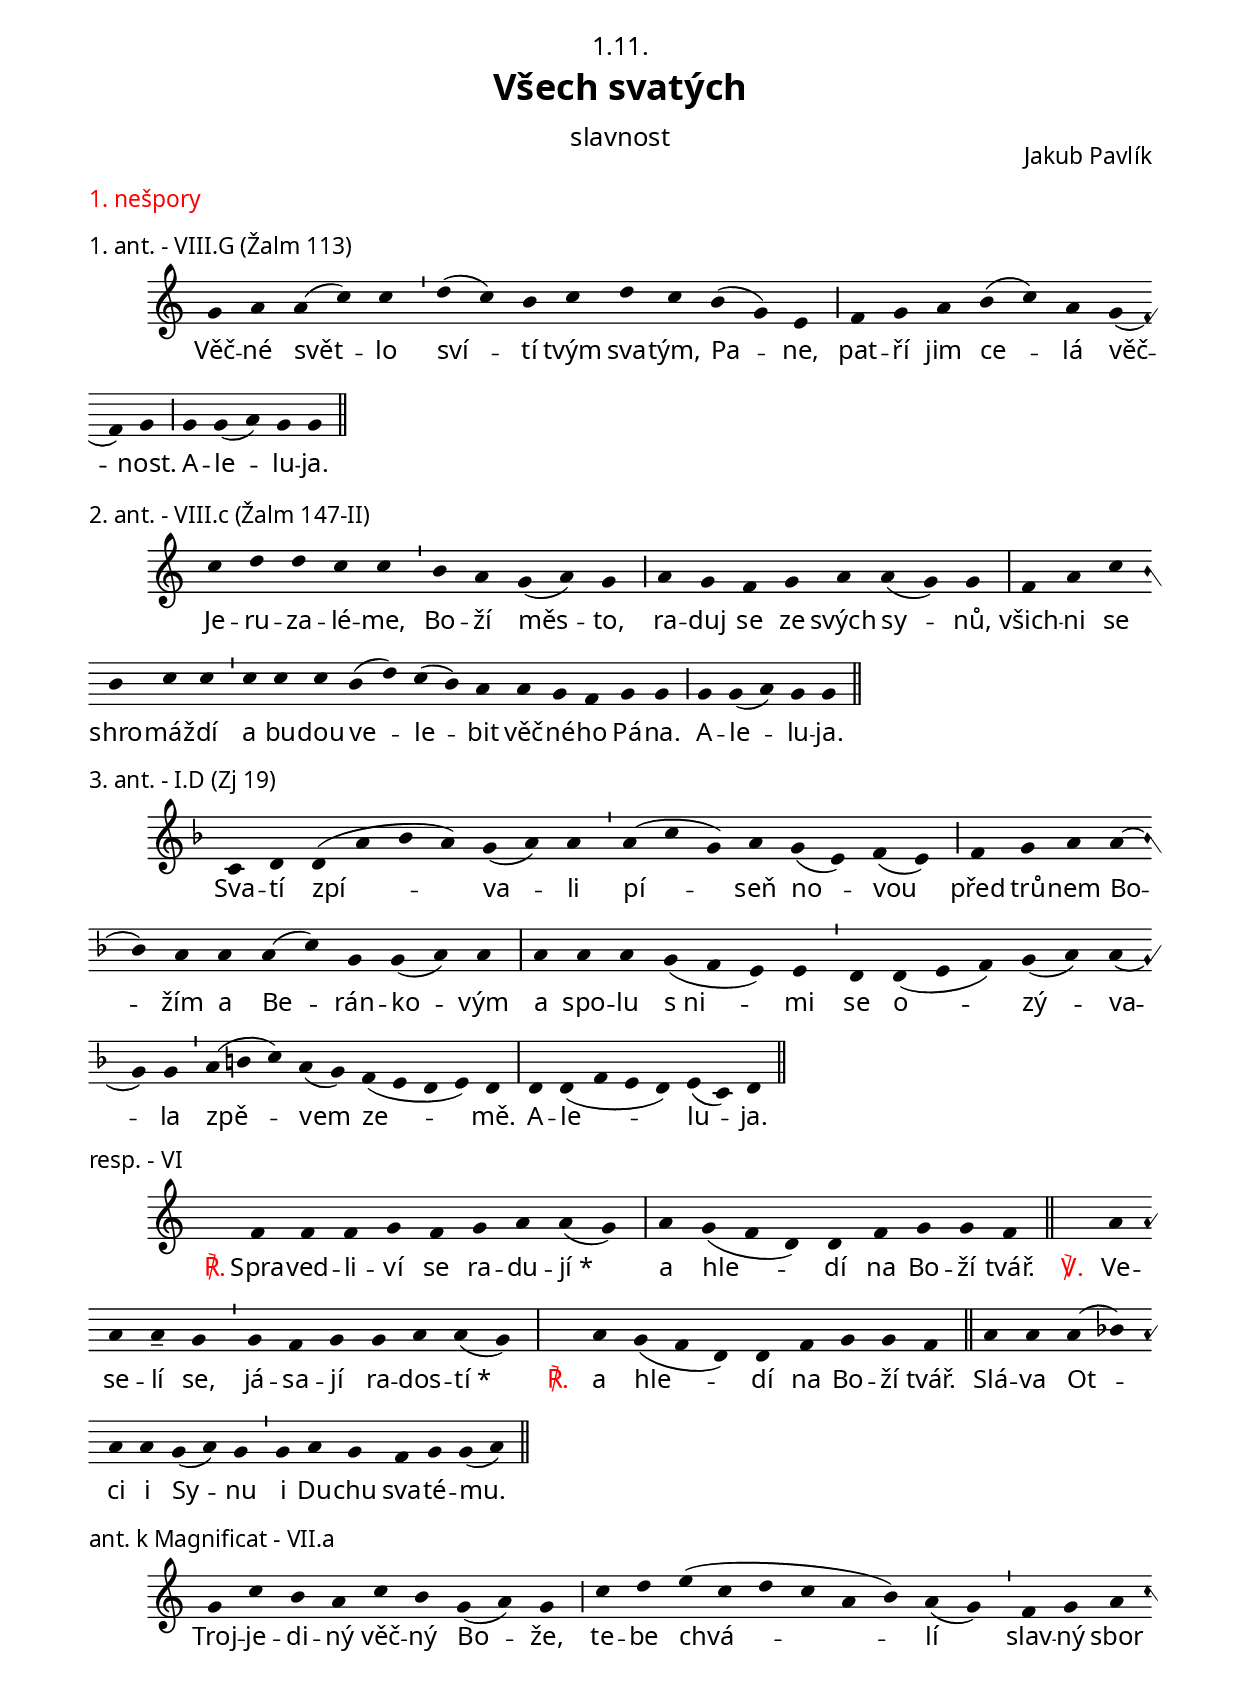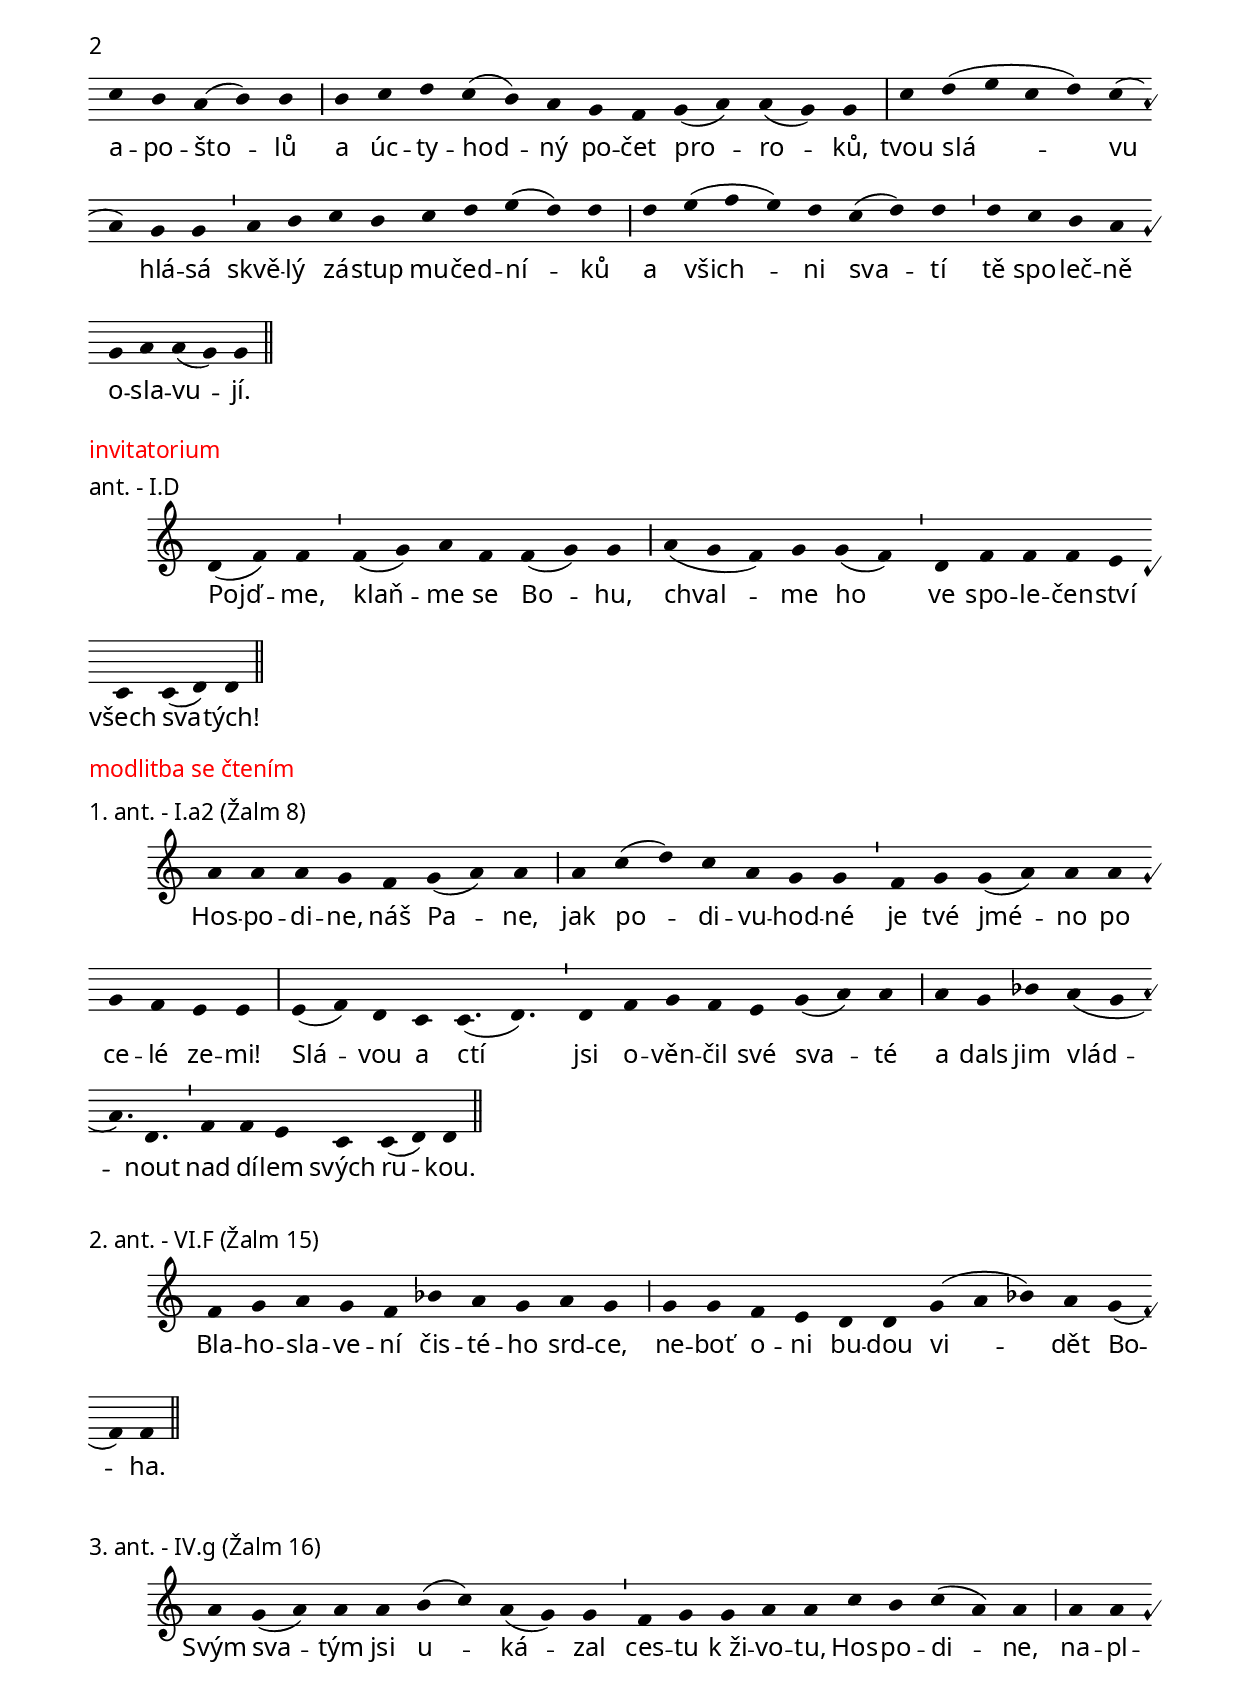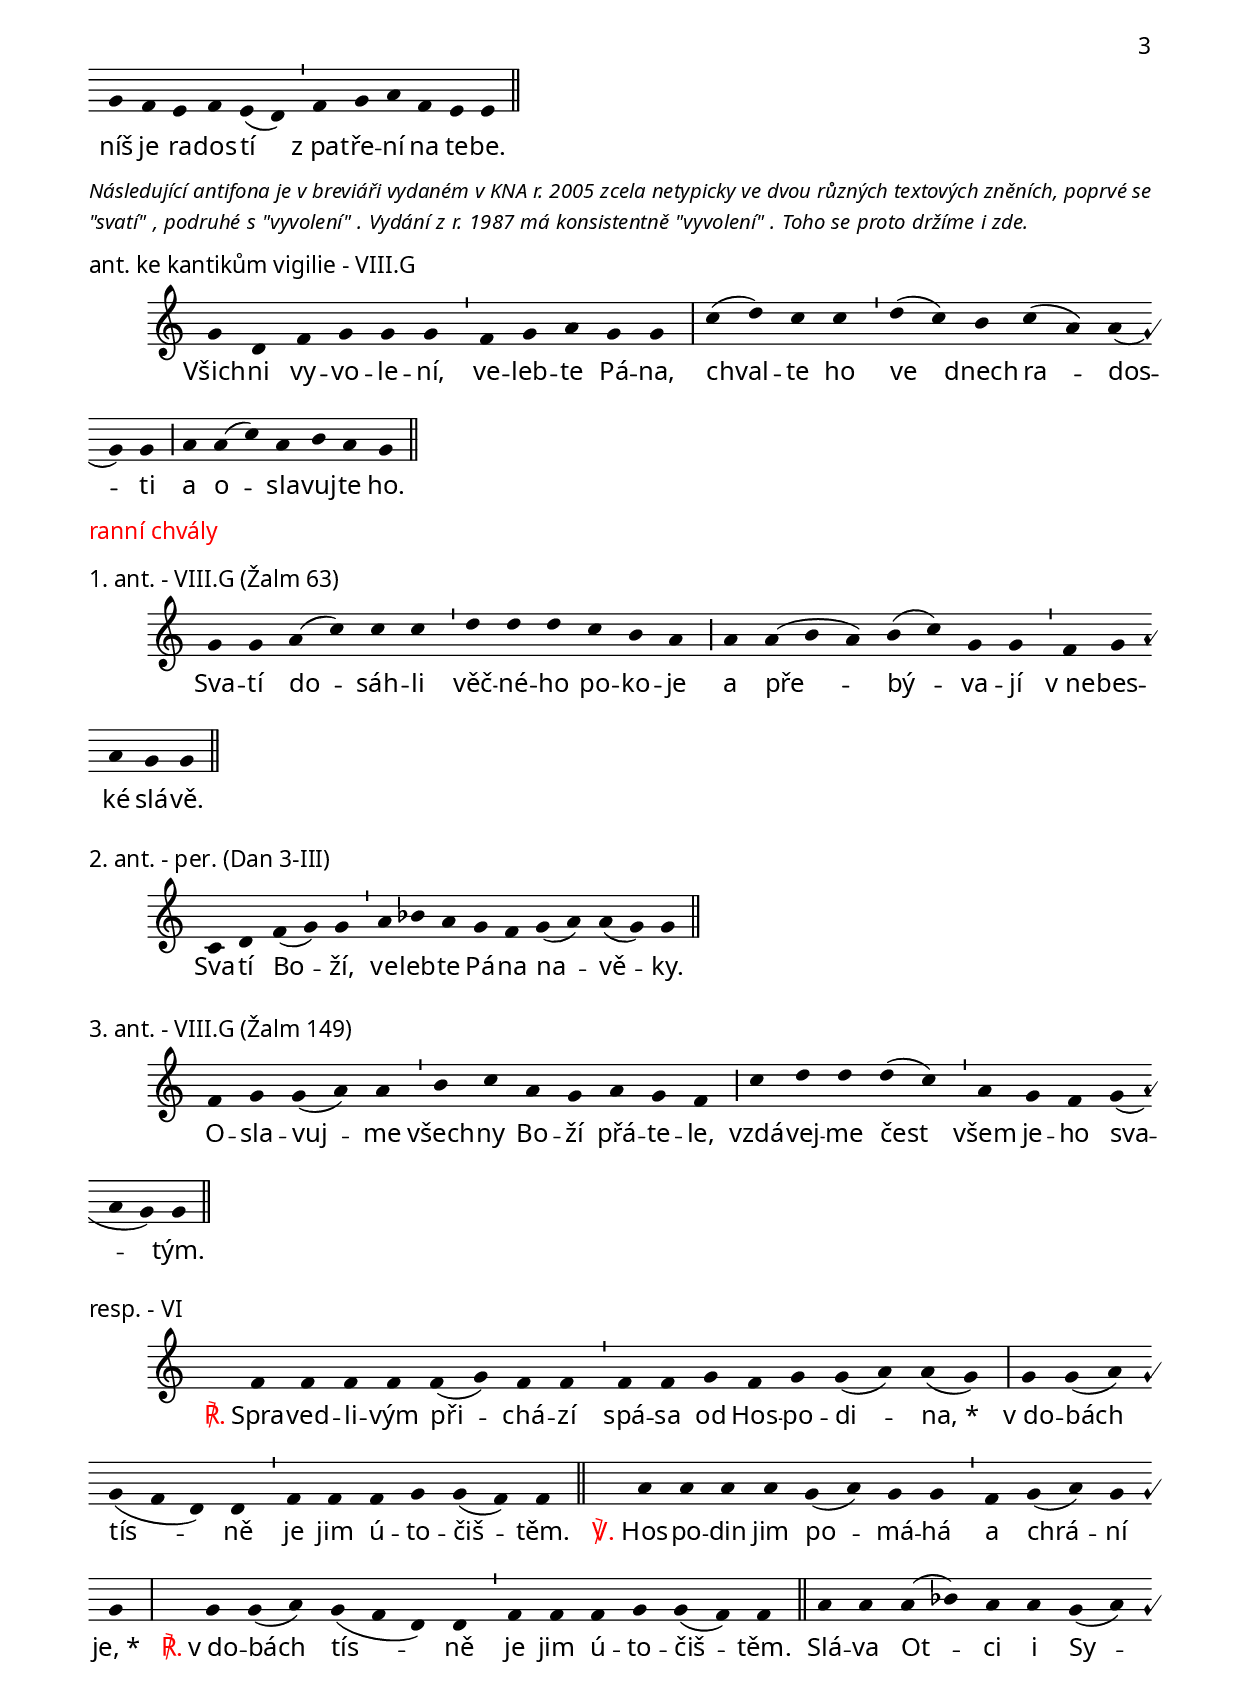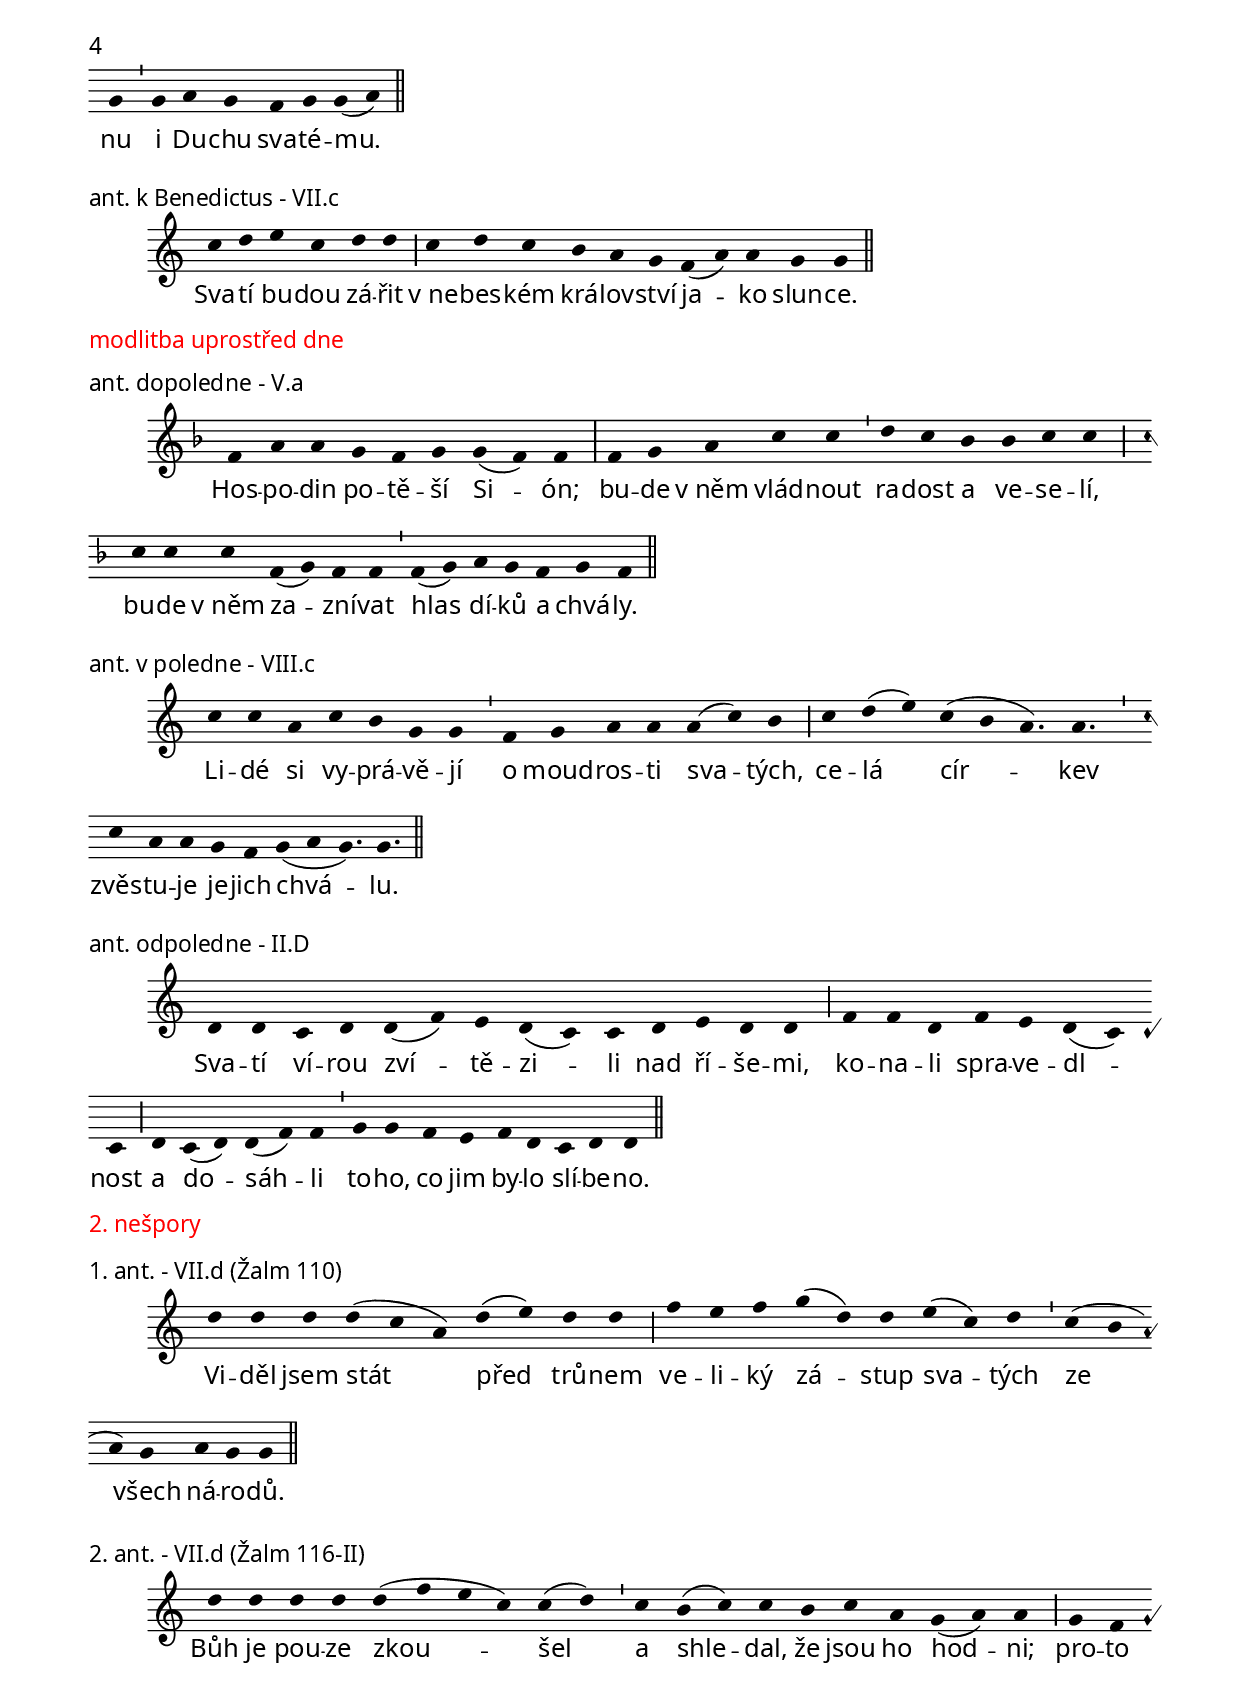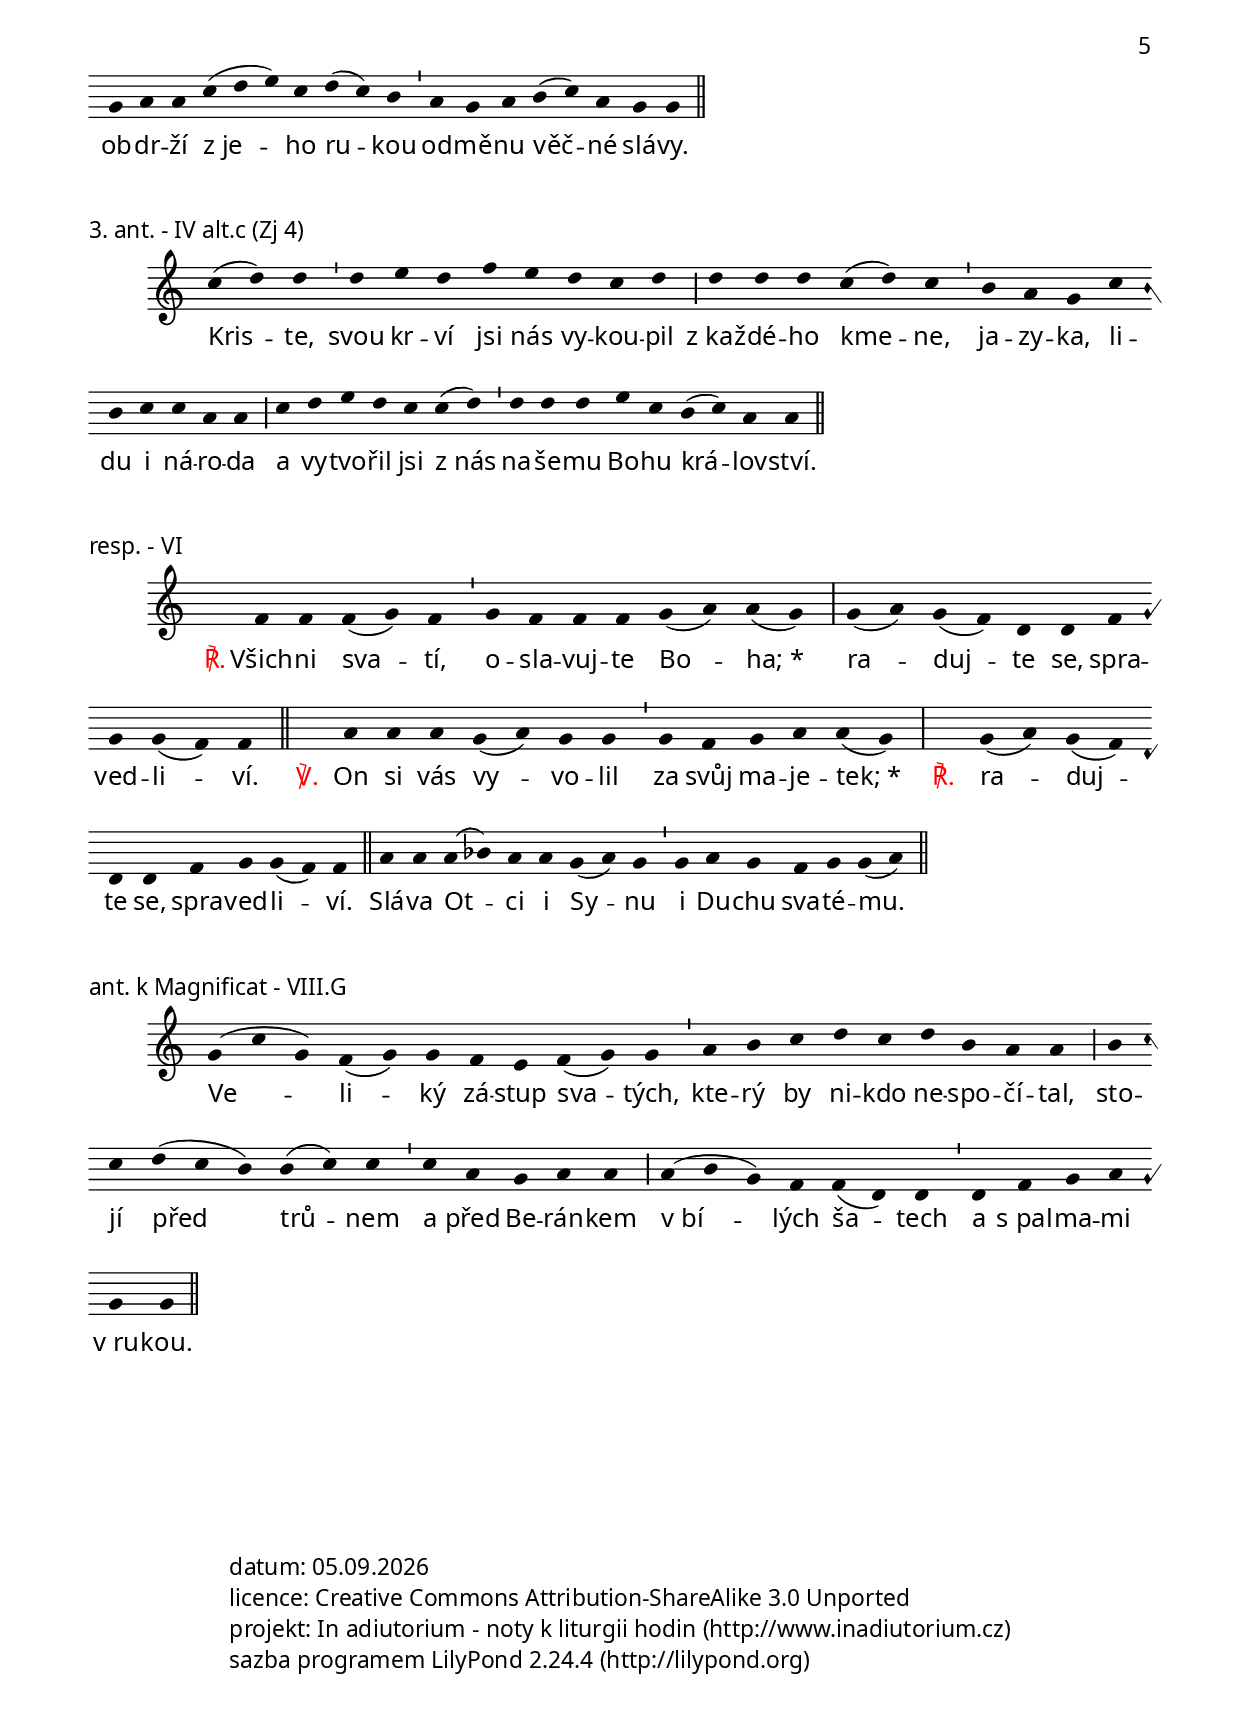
\version "2.16.0"

\include "../spolecne.ly"
\include "../dilyresponsorii.ly"

\header {
  title = \markup\titleSvatek
            "Všech svatých"
            slavnost
            1.11.
  composer = "Jakub Pavlík"
}

\markup {\nadpisHodinka {"1. nešpory"}}

\score {
  \relative c'' {
    \choralniRezim
    g4 a a( c) c \barMin d( c) b c d c b( g) e \barMaior
    f g a b( c) a g( f) g \barMaior
    g g( a) g g \barFinalis
  }
  \addlyrics {
    Věč -- né svět -- lo sví -- tí tvým sva -- tým, Pa -- ne,
    pat -- ří jim ce -- lá věč -- nost.
    A -- le -- lu -- ja.
  }
  \header {
    quid = "1. ant."
    modus = "VIII"
    differentia = "G"
    psalmus = "Žalm 113"
    id = "1ne-a1"
    fial = "fial://commune/commune_jedenmucednik.ly#1ne-amag-velik"
    piece = \markup {\sestavTitulek}
  }
}

\score {
  \relative c'' {
    \choralniRezim
    c4 d d c c \barMin b a g( a) g \barMaior
    a g f g a a( g) g \barMax
    f a c b c c \barMin
    c c c b( d) c( b) a a g f g g \barMaior
    g g( a) g g \barFinalis
  }
  \addlyrics {
    Je -- ru -- za -- lé -- me, Bo -- ží měs -- to,
    ra -- duj se ze svých sy -- nů,
    všich -- ni se shro -- máž -- dí
    a bu -- dou ve -- le -- bit věč -- né -- ho Pá -- na.
    A -- le -- lu -- ja.
  }
  \header {
    quid = "2. ant."
    modus = "VIII"
    differentia = "c"
    psalmus = "Žalm 147-II"
    id = "1ne-a2"
    fons = "2. část: žaltář, 4.t., pá, r.ch., 2.ant."
    fial = "fial://antifony/tyden4_6patek.ly#rch-ant2?konec&+aleluja"
    piece = \markup {\sestavTitulek}
  }
}

\score {
  \relative c' {
    \key f \major
    \choralniRezim
    c4 d d( a' bes a) g( a) a \barMin a( c g) a g( e) f( e) \barMaior
    f g a a( bes) a a a( c) g g( a) a \barMax
    a a a g( f e) e \barMin d d( e f) g( a) a( g) g \barMin a( b c) a( g) f( e d e) d \barMax

    d d( f e d) e( c) d \barFinalis
  }
  \addlyrics {
    Sva -- tí zpí -- va -- li pí -- seň no -- vou
    před trů -- nem Bo -- žím a Be -- rán -- ko -- vým
    a spo -- lu s_ni -- mi se o -- zý -- va -- la zpě -- vem ze -- mě.

    A -- le -- lu -- ja.
  }
  \header {
    quid = "3. ant."
    modus = "I"
    differentia = "D"
    psalmus = "Zj 19"
    id = "1ne-a3"
    fial = "fial://commune/commune_svatymuz.ly#2ne-a3"
    piece = \markup {\sestavTitulek}
  }
}

\score {
  \relative c' {
    \choralniRezim

    % R
    \neviditelna f
    f4 f f g f g a a( g) \barMax
    a g( f d) d f g g f \barFinalis
    % V
    \neviditelna a
    a4 a a-- g \barMin g f g g a a( g) \barMax
    % R
    \neviditelna a
    a g( f d) d f g g f \barFinalis
    % Slava
    \respVIdoxologie \barFinalis
  }
  \addlyrics {
    \Response Spra -- ved -- li -- ví se ra -- du -- jí_*
    a hle -- dí na Bo -- ží tvář.
    \Verse Ve -- se -- lí se, já -- sa -- jí ra -- dos -- tí_*
    \Response a hle -- dí na Bo -- ží tvář.
    \textRespDoxologie
  }
  \header {
    quid = "resp."
    modus = "VI"
    id = "1ne-r"
    piece = \markup {\sestavTitulekResp}
  }
}

\score {
  \relative c'' {
    \choralniRezim
    g4 c b a c b g( a) g \barMaior
    c d e( c d c a b) a( g) \barMin f g a c b a( b) b \barMaior
    b c d c( b) a g f g( a) a( g) g \barMax

    c d( e c d) c( a) g g \barMin a b c b c d e( d) d \barMaior
    d e( f e) d c( d) d \barMin d c b a g a a( g) g \barFinalis
  }
  \addlyrics {
    Troj -- je -- di -- ný věč -- ný Bo -- že,
    te -- be chvá -- lí slav -- ný sbor a -- po -- što -- lů
    a úc -- ty -- hod -- ný po -- čet pro -- ro -- ků,

    tvou slá -- vu hlá -- sá skvě -- lý zá -- stup mu -- čed -- ní -- ků
    a všich -- ni sva -- tí tě spo -- leč -- ně o -- sla -- vu -- jí.
  }
  \header {
    quid = "ant. k Magnificat"
    modus = "VII"
    differentia = "a"
    psalmus = ""
    placet = "věnovat jí trochu péče, zejm. úvodu"
    id = "1ne-amag"
    piece = \markup {\sestavTitulekBezZalmu}
  }
}

\markup {\nadpisHodinka {"invitatorium"}}

\score {
  \relative c' {
    \choralniRezim
    d( f) f \barMin f( g) a f f( g) g \barMaior
    a( g f) g g( f) \barMin d f f f e c c( d) d \barFinalis
  }
  \addlyrics {
    Pojď -- me, klaň -- me se Bo -- hu,
    chval -- me ho ve spo -- le -- čen -- ství všech sva -- tých!
  }
  \header {
    quid = "ant."
    modus = "I"
    differentia = "D"
    psalmus = ""
    fial = "commune/commune_svatymuz.ly#invit1?zacatek=12"
    id = "invit"
    piece = \markup {\sestavTitulekBezZalmu}
  }
}

\markup {\nadpisHodinka {"modlitba se čtením"}}

\score {
  \relative c'' {
    \choralniRezim
    a4 a a g f g( a) a \barMaior
    a c( d) c a g g \barMin f g g( a) a a g f e e \barMax

    e( f) d c c4.( d) \barMin d4 f g f e g( a) a \barMaior
    a g bes a( g a4.) d, \barMin f4 f e c c( d) d \barFinalis
  }
  \addlyrics {
    Hos -- po -- di -- ne, náš Pa -- ne,
    jak po -- di -- vu -- hod -- né je tvé jmé -- no po ce -- lé ze -- mi!

    Slá -- vou a ctí jsi o -- věn -- čil své sva -- té
    a dals jim vlád -- nout nad dí -- lem svých ru -- kou.
  }
  \header {
    quid = "1. ant."
    modus = "I"
    differentia = "a2"
    psalmus = "Žalm 8"
    fial = "sanktoral/0705cyrilametodej.ly#2ne-a2"
    id = "mc-a1"
    piece = \markup {\sestavTitulek}
  }
}

\score {
  \relative c' {
    \choralniRezim
    f4 g a g f bes a g a g \barMaior
    g g f e d d g( a bes) a g( f) f \barFinalis
  }
  \addlyrics {
    Bla -- ho -- sla -- ve -- ní čis -- té -- ho srd -- ce,
    ne -- boť o -- ni bu -- dou vi -- dět Bo -- ha.
  }
  \header {
    quid = "2. ant."
    modus = "VI"
    differentia = "F"
    psalmus = "Žalm 15"
    fial = "antifony/tyden1_2pondeli.ly#ne-ant2"
    id = "mc-a2"
    piece = \markup {\sestavTitulek}
  }
}

\score {
  \relative c'' {
    \choralniRezim
    a4 g( a) a a b( c) a( g) g \barMin
    f g g a a
    c b c( a) a \barMaior
    a a g f e f e( d) \barMin
    f g a f e e \barFinalis
  }
  \addlyrics {
    Svým sva -- tým jsi u -- ká -- zal
    ces -- tu k_ži -- vo -- tu,
    Hos -- po -- di -- ne,
    na -- pl -- níš je ra -- dos -- tí
    z_pat -- ře -- ní na te -- be.
  }
  \header {
    quid = "3. ant."
    modus = "IV"
    differentia = "g"
    psalmus = "Žalm 16"
    id = "mc-a3"
    piece = \markup {\sestavTitulek}
  }
}

\markup\justify\small\italic{
  Následující antifona je v breviáři vydaném v KNA r. 2005
  zcela netypicky ve dvou různých textových zněních,
  poprvé se "\"svatí\"", podruhé s "\"vyvolení\"".
  Vydání z r. 1987 má konsistentně "\"vyvolení\"".
  Toho se proto držíme i zde.
}

\score {
  \relative c'' {
    \choralniRezim
    g4 d f g g g \barMin f g a g g \barMax
    c( d) c c \barMin d( c) b c( a) a( g) g \barMaior
    a a( c) a b a g \barFinalis
  }
  \addlyrics {
    Všich -- ni vy -- vo -- le -- ní,
    ve -- leb -- te Pá -- na,
    chval -- te ho ve dnech ra -- dos -- ti
    a o -- sla -- vuj -- te ho.
  }
  \header {
    quid = "ant. ke kantikům vigilie"
    modus = "VIII"
    differentia = "G"
    psalmus = ""
    fial = "antifony/velikonoce_tyden1_3utery.ly#rch-a2?konec=16&-aleluja"
    id = "mc-avig"
    piece = \markup {\sestavTitulekBezZalmu}
  }
}

\markup {\nadpisHodinka {"ranní chvály"}}

\score {
  \relative c'' {
    \choralniRezim
    g4 g a( c) c c \barMin d d d c b a \barMaior
    a a( b a) b( c) g g \barMin  f g a g g \barFinalis
  }
  \addlyrics {
    Sva -- tí do -- sáh -- li věč -- né -- ho po -- ko -- je
    a pře -- bý -- va -- jí v_ne -- bes -- ké slá -- vě.
  }
  \header {
    quid = "1. ant."
    modus = "VIII"
    differentia = "G"
    psalmus = "Žalm 63"
    id = "rch-a1"
    fial = "fial://commune/commune_jedenmucednik.ly#2ne-amag"
    piece = \markup {\sestavTitulek}
  }
}

\score {
  \relative c' {
    \choralniRezim
    c4 d f( g) g \barMin
    a bes a g f g( a) a( g) g \barFinalis
  }
  \addlyrics {
    Sva -- tí Bo -- ží,
    ve -- leb -- te Pá -- na na -- vě -- ky.
  }
  \header {
    quid = "2. ant."
    modus = "per"
    differentia = ""
    psalmus = "Dan 3-III"
    fial = "commune/commune_jedenmucednik.ly#rch-a2?-aleluja&konec=11"
    id = "rch-a2"
    piece = \markup {\sestavTitulek}
  }
}

\score {
  \relative c' {
    \choralniRezim
    f4 g g( a) a \barMin b c a g a g f \barMaior
    c' d d d( c) \barMin a g f g( a g) g \barFinalis
  }
  \addlyrics {
    O -- sla -- vuj -- me všech -- ny Bo -- ží přá -- te -- le,
    vzdá -- vej -- me čest všem je -- ho sva -- tým.
  }
  \header {
    quid = "3. ant."
    modus = "VIII"
    differentia = "G"
    psalmus = "Žalm 149"
    id = "rch-a3"
    piece = \markup {\sestavTitulek}
  }
}

\score {
  \relative c' {
    \choralniRezim

    % R
    \neviditelna f
    f4 f f f f( g) f f \barMin f f g f g g( a) a( g) \barMax
    g g( a) g( f d) d \barMin f f f g g( f) f \barFinalis
    % V
    \neviditelna a
    a4 a a a g( a) g g \barMin f g( a) g g \barMax
    % R
    \neviditelna a
    g g( a) g( f d) d \barMin f f f g g( f) f \barFinalis
    % Slava
    \respVIdoxologie \barFinalis
  }
  \addlyrics {
    \Response Spra -- ved -- li -- vým při -- chá -- zí spá -- sa od Hos -- po -- di -- na,_*
    v_do -- bách tís -- ně je jim ú -- to -- čiš -- těm.
    \Verse Hos -- po -- din jim po -- má -- há a chrá -- ní je,_*
    \Response v_do -- bách tís -- ně je jim ú -- to -- čiš -- těm.
    \textRespDoxologie
  }
  \header {
    quid = "resp."
    modus = "VI"
    id = "rch-r"
    fons = "commune více muč., 2. nešp."
    fial = "fial://commune/commune_vicemucedniku.ly#2ne-resp"
    piece = \markup {\sestavTitulekResp}
  }
}

\score {
  \relative c'' {
    \choralniRezim
    c4 d e c d d \barMaior
    c d c b a g f( a) a g g \barFinalis
  }
  \addlyrics {
    Sva -- tí bu -- dou zá -- řit
    v_ne -- bes -- kém krá -- lov -- ství ja -- ko slun -- ce.
  }
  \header {
    quid = "ant. k Benedictus"
    modus = "VII"
    differentia = "c"
    psalmus = ""
    id = "rch-aben"
    piece = \markup {\sestavTitulekBezZalmu}
  }
}

\markup {\nadpisHodinka {"modlitba uprostřed dne"}}

\score {
  \relative c' {
    \choralniRezim
    \key f \major
    f4 a a g f g g( f) f \barMax
    f g a c c \barMin d c bes bes c c \barMaior
    c c c f,( g) f f \barMin f( g) a g f g f \barFinalis
  }
  \addlyrics {
    Hos -- po -- din po -- tě -- ší Si -- ón;
    bu -- de v_něm vlád -- nout ra -- dost a ve -- se -- lí,
    bu -- de v_něm za -- zní -- vat hlas dí -- ků a chvá -- ly.
  }
  \header {
    quid = "ant. dopoledne"
    modus = "V"
    differentia = "a"
    psalmus = ""
    id = "tercie"
    piece = \markup {\sestavTitulekBezZalmu}
  }
}

\score {
  \relative c'' {
    \choralniRezim
    c4 c a c b g g \barMin f g a a a( c) b \barMaior
    c d( e) c( b a4.) a \barMin c4 a a g f g( a g4.) g \barFinalis
  }
  \addlyrics {
    Li -- dé si vy -- prá -- vě -- jí o moud -- ros -- ti sva -- tých,
    ce -- lá cír -- kev zvěs -- tu -- je je -- jich chvá -- lu.
  }
  \header {
    quid = "ant. v poledne"
    modus = "VIII"
    differentia = "c"
    psalmus = ""
    id = "sexta"
    piece = \markup {\sestavTitulekBezZalmu}
  }
}

\score {
  \relative c' {
    \choralniRezim
    d4 d c d d( f) e d( c) c d e d d \barMaior
    f f d f e d( c) c \barMaior
    d c( d) d( f) f \barMin g g f e f d c d d \barFinalis
  }
  \addlyrics {
    Sva -- tí ví -- rou zví -- tě -- zi -- li nad ří -- še -- mi,
    ko -- na -- li spra -- ve -- dl -- nost
    a do -- sáh -- li to -- ho, co jim by -- lo slí -- be -- no.
  }
  \header {
    quid = "ant. odpoledne"
    modus = "II"
    differentia = "D"
    psalmus = ""
    id = "nona"
    piece = \markup {\sestavTitulekBezZalmu}
  }
}

\markup {\nadpisHodinka {"2. nešpory"}}

\score {
  \relative c'' {
    \choralniRezim
    d4 d d d( c a) d( e) d d \barMaior
    f e f g( d) d e( c) d \barMin c( b a) g a g g  \barFinalis
  }
  \addlyrics {
    Vi -- děl jsem stát před trů -- nem
    ve -- li -- ký zá -- stup sva -- tých ze všech ná -- ro -- dů.
  }
  \header {
    quid = "1. ant."
    modus = "VII"
    differentia = "d"
    psalmus = "Žalm 110"
    placet = "závěr málo uspokojivý"
    id = "2ne-a1"
    piece = \markup {\sestavTitulek}
  }
}

\score {
  \relative c'' {
    \choralniRezim
    d4 d d d d( f e c) c( d) \barMin
    c b( c) c b c a g( a) a \barMaior
    g f g a a c( d e) c d( c) b \barMin
    a g a b( c) a g g \barFinalis
  }
  \addlyrics {
    Bůh je pou -- ze zkou -- šel
    a shle -- dal, že jsou ho hod -- ni;
    pro -- to ob -- dr -- ží z_je -- ho ru -- kou
    od -- mě -- nu věč -- né slá -- vy.
  }
  \header {
    quid = "2. ant."
    modus = "VII"
    differentia = "d"
    psalmus = "Žalm 116-II"
    id = "2ne-a2"
    piece = \markup {\sestavTitulek}
  }
}

\score {
  \relative c'' {
    \choralniRezim
    c4( d) d \barMin d e d f e d c d \barMaior
    d d d c( d) c \barMin b a g c b c c a a \barMaior
    c d e d c c( d) \barMin d d d e c b( c) a a \barFinalis
  }
  \addlyrics {
    Kris -- te, svou kr -- ví jsi nás vy -- kou -- pil
    z_kaž -- dé -- ho kme -- ne, ja -- zy -- ka, li -- du i ná -- ro -- da
    a vy -- tvo -- řil jsi z_nás na -- še -- mu Bo -- hu krá -- lov -- ství.
  }
  \header {
    quid = "3. ant."
    modus = "IV alt"
    differentia = "c"
    psalmus = "Zj 4"
    id = "2ne-a3"
    placet = "melodie na prvním 'jsi' mě sice nedráždí, ale pravděpodobně není zcela košer"
    piece = \markup {\sestavTitulek}
  }
}

\score {
  \relative c' {
    \choralniRezim

    % R
    \neviditelna c
    f f f( g) f \barMin g f f f g( a) a( g) \barMax
    g( a) g( f) d d f g g( f) f \barFinalis
    % V
    \neviditelna a
    a a a g( a) g g \barMin g f g a a( g) \barMax
    % R
    \neviditelna a
    g( a) g( f) d d f g g( f) f \barFinalis
    % Slava
    \respVIdoxologie \barFinalis
  }
  \addlyrics {
    \Response Všich -- ni sva -- tí, o -- sla -- vuj -- te Bo -- ha;_*
    ra -- duj -- te se, spra -- ved -- li -- ví.
    \Verse On si vás vy -- vo -- lil za svůj ma -- je -- tek;_*
    \Response ra -- duj -- te se, spra -- ved -- li -- ví.
    \textRespDoxologie
  }
  \header {
    quid = "resp."
    modus = "VI"
    id = "2ne-r"
    piece = \markup {\sestavTitulekResp}
  }
}

\score {
  \relative c'' {
    \choralniRezim
    g4( c g) f( g) g f e f( g) g \barMin
    a b c d c d b a a \barMaior
    b c d( c b) b( c) c \barMin c a g a a \barMaior
    a( b g) f f( d) d \barMin d f g a g g \barFinalis
  }
  \addlyrics {
    Ve -- li -- ký zá -- stup sva -- tých,
    kte -- rý by ni -- kdo ne -- spo -- čí -- tal,
    sto -- jí před trů -- nem a před Be -- rán -- kem
    v_bí -- lých ša -- tech a s_pal -- ma -- mi v_ru -- kou.
  }
  \header {
    quid = "ant. k Magnificat"
    modus = "VIII"
    differentia = "G"
    psalmus = ""
    placet = "postup _v bílých šatech_ je hodně nestandardní"
    id = "2ne-amag"
    piece = \markup {\sestavTitulekBezZalmu}
  }
}